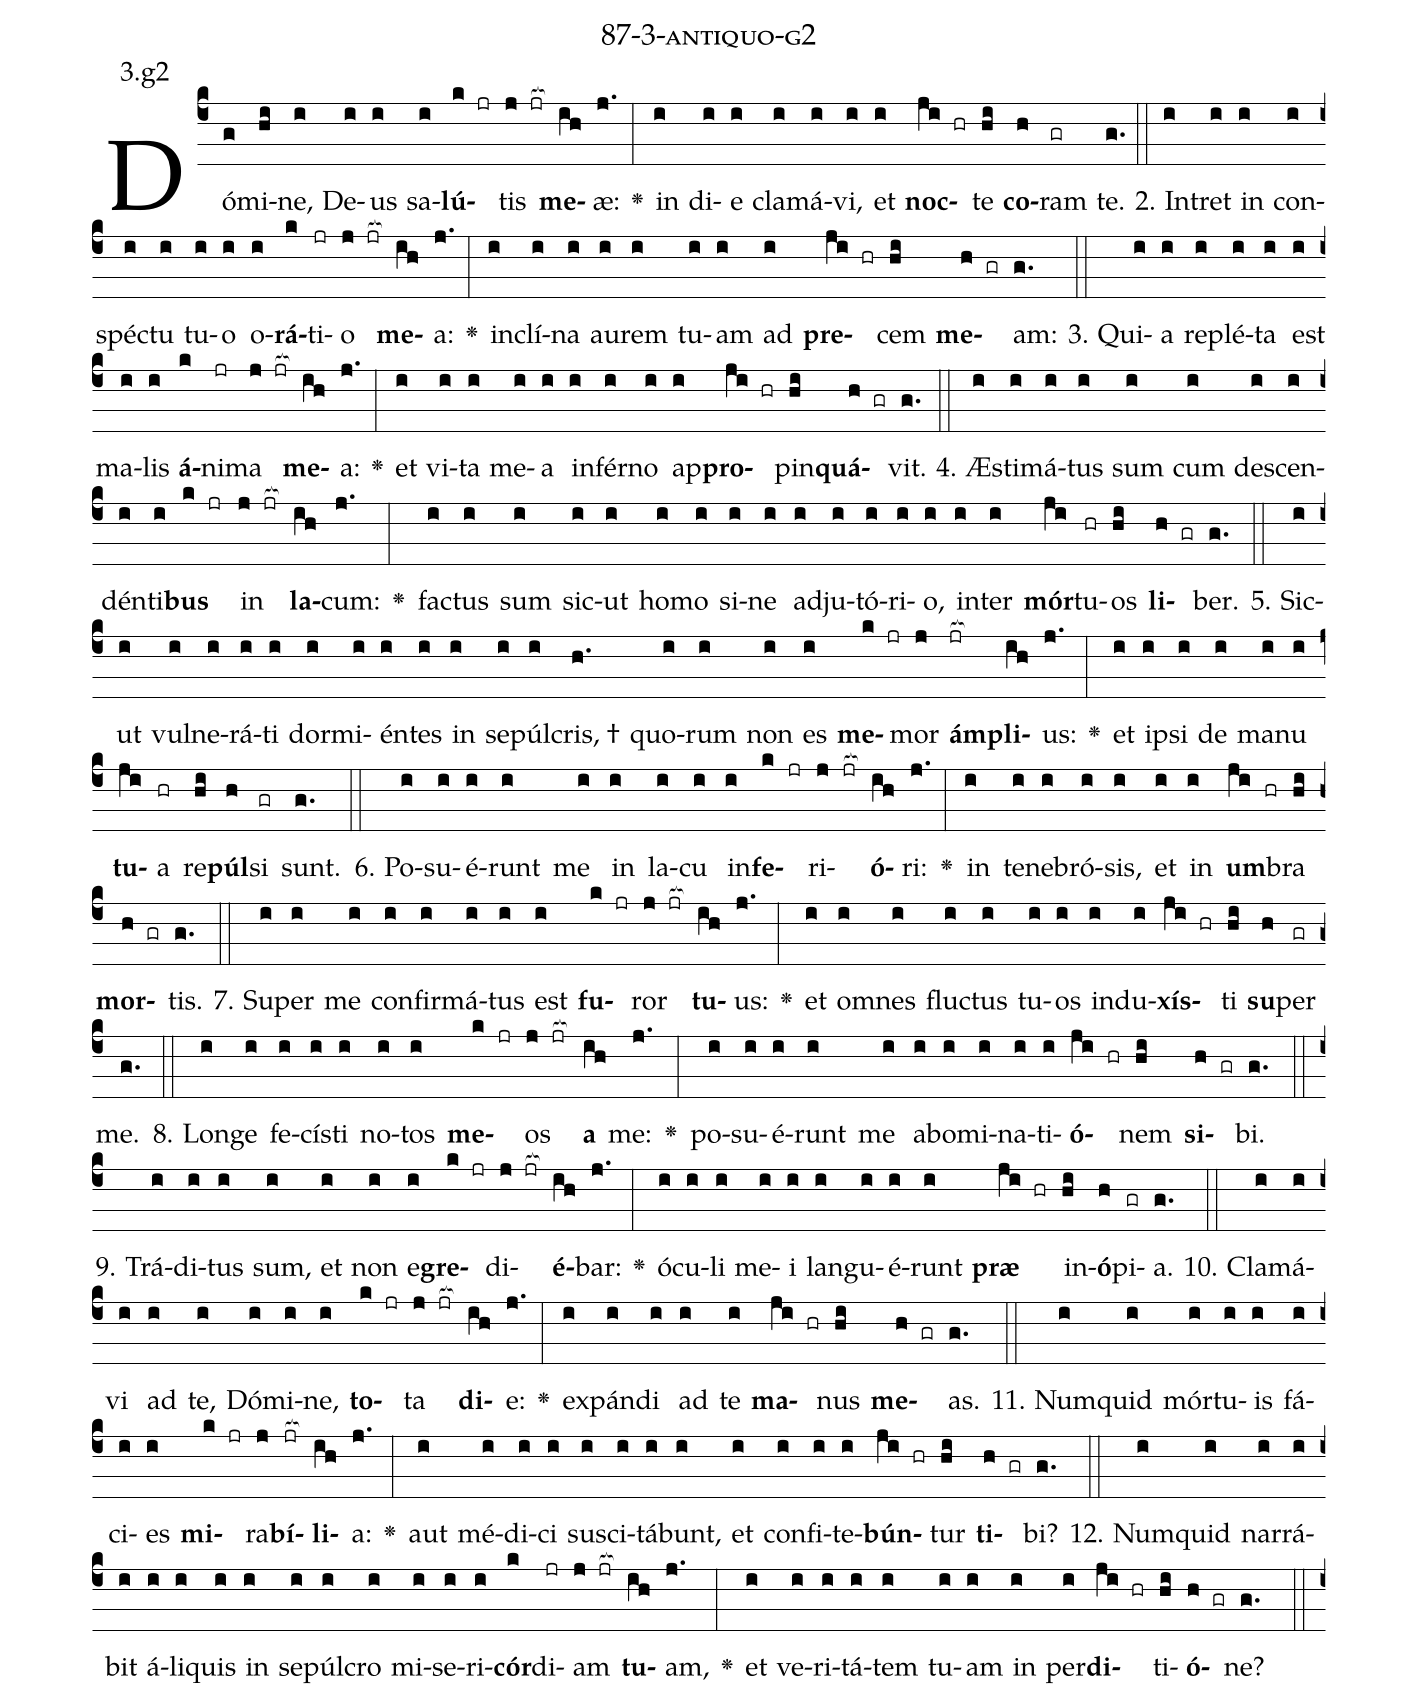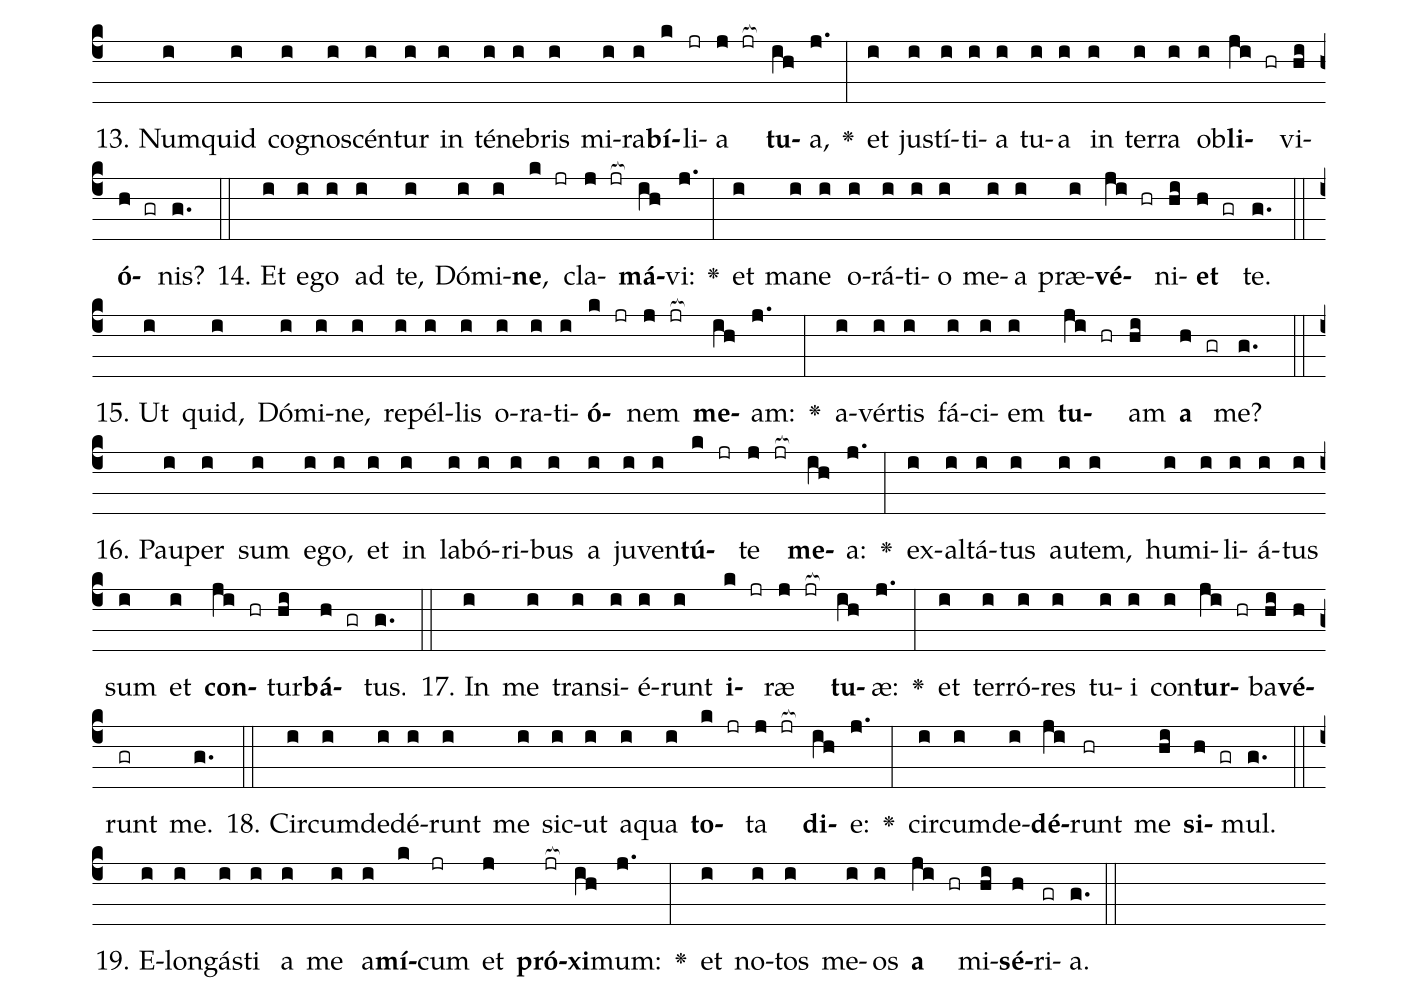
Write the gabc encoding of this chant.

name: 87-3-antiquo-g2;
annotation: 3.g2;
%%
(c4)Dó(g)mi(hi)ne,(i) De(i)us(i) sa(i)<b>lú</b>(k jr)tis(j jr[ocb:1{]) <b>me</b>(ih[ocb:0}])æ:(j.) <v>\greheightstar</v>(:) in(i) di(i)e(i) cla(i)má(i)vi,(i) et(i) <b>noc</b>(ji hr)te(hi) <b>co</b>(h)ram(gr) te.(g.) (::)
2. In(i)tret(i) in(i) con(i)spéc(i)tu(i) tu(i)o(i) o(i)<b>rá</b>(k)ti(jr)o(j jr[ocb:1{]) <b>me</b>(ih[ocb:0}])a:(j.) <v>\greheightstar</v>(:) in(i)clí(i)na(i) au(i)rem(i) tu(i)am(i) ad(i) <b>pre</b>(ji hr)cem(hi) <b>me</b>(h gr)am:(g.) (::)
3. Qui(i)a(i) re(i)plé(i)ta(i) est(i) ma(i)lis(i) <b>á</b>(k)ni(jr)ma(j jr[ocb:1{]) <b>me</b>(ih[ocb:0}])a:(j.) <v>\greheightstar</v>(:) et(i) vi(i)ta(i) me(i)a(i) in(i)fér(i)no(i) ap(i)<b>pro</b>(ji hr)pin(hi)<b>quá</b>(h gr)vit.(g.) (::)
4. Æs(i)ti(i)má(i)tus(i) sum(i) cum(i) de(i)scen(i)dén(i)ti(i)<b>bus</b>(k jr) in(j jr[ocb:1{]) <b>la</b>(ih[ocb:0}])cum:(j.) <v>\greheightstar</v>(:) fac(i)tus(i) sum(i) sic(i)ut(i) ho(i)mo(i) si(i)ne(i) ad(i)ju(i)tó(i)ri(i)o,(i) in(i)ter(i) <b>mór</b>(ji)tu(hr)os(hi) <b>li</b>(h gr)ber.(g.) (::)
5. Sic(i)ut(i) vul(i)ne(i)rá(i)ti(i) dor(i)mi(i)én(i)tes(i) in(i) se(i)púl(i)cris, †(h.) quo(i)rum(i) non(i) es(i) <b>me</b>(k jr)mor(j) <b>ám</b>(jr[ocb:1{])<b>pli</b>(ih[ocb:0}])us:(j.) <v>\greheightstar</v>(:) et(i) ip(i)si(i) de(i) ma(i)nu(i) <b>tu</b>(ji)a(hr) re(hi)<b>púl</b>(h)si(gr) sunt.(g.) (::)
6. Po(i)su(i)é(i)runt(i) me(i) in(i) la(i)cu(i) in(i)<b>fe</b>(k jr)ri(j jr[ocb:1{])<b>ó</b>(ih[ocb:0}])ri:(j.) <v>\greheightstar</v>(:) in(i) te(i)ne(i)bró(i)sis,(i) et(i) in(i) <b>um</b>(ji hr)bra(hi) <b>mor</b>(h gr)tis.(g.) (::)
7. Su(i)per(i) me(i) con(i)fir(i)má(i)tus(i) est(i) <b>fu</b>(k jr)ror(j jr[ocb:1{]) <b>tu</b>(ih[ocb:0}])us:(j.) <v>\greheightstar</v>(:) et(i) om(i)nes(i) fluc(i)tus(i) tu(i)os(i) in(i)du(i)<b>xís</b>(ji hr)ti(hi) <b>su</b>(h)per(gr) me.(g.) (::)
8. Lon(i)ge(i) fe(i)cís(i)ti(i) no(i)tos(i) <b>me</b>(k jr)os(j jr[ocb:1{]) <b>a</b>(ih[ocb:0}]) me:(j.) <v>\greheightstar</v>(:) po(i)su(i)é(i)runt(i) me(i) ab(i)o(i)mi(i)na(i)ti(i)<b>ó</b>(ji hr)nem(hi) <b>si</b>(h gr)bi.(g.) (::)
9. Trá(i)di(i)tus(i) sum,(i) et(i) non(i) e(i)<b>gre</b>(k jr)di(j jr[ocb:1{])<b>é</b>(ih[ocb:0}])bar:(j.) <v>\greheightstar</v>(:) ó(i)cu(i)li(i) me(i)i(i) lan(i)gu(i)é(i)runt(i) <b>præ</b>(ji hr) in(hi)<b>ó</b>(h)pi(gr)a.(g.) (::)
10. Cla(i)má(i)vi(i) ad(i) te,(i) Dó(i)mi(i)ne,(i) <b>to</b>(k jr)ta(j jr[ocb:1{]) <b>di</b>(ih[ocb:0}])e:(j.) <v>\greheightstar</v>(:) ex(i)pán(i)di(i) ad(i) te(i) <b>ma</b>(ji hr)nus(hi) <b>me</b>(h gr)as.(g.) (::)
11. Num(i)quid(i) mór(i)tu(i)is(i) fá(i)ci(i)es(i) <b>mi</b>(k jr)ra(j)<b>bí</b>(jr[ocb:1{])<b>li</b>(ih[ocb:0}])a:(j.) <v>\greheightstar</v>(:) aut(i) mé(i)di(i)ci(i) su(i)sci(i)tá(i)bunt,(i) et(i) con(i)fi(i)te(i)<b>bún</b>(ji hr)tur(hi) <b>ti</b>(h gr)bi?(g.) (::)
12. Num(i)quid(i) nar(i)rá(i)bit(i) á(i)li(i)quis(i) in(i) se(i)púl(i)cro(i) mi(i)se(i)ri(i)<b>cór</b>(k)di(jr)am(j jr[ocb:1{]) <b>tu</b>(ih[ocb:0}])am,(j.) <v>\greheightstar</v>(:) et(i) ve(i)ri(i)tá(i)tem(i) tu(i)am(i) in(i) per(i)<b>di</b>(ji hr)ti(hi)<b>ó</b>(h gr)ne?(g.) (::)
13. Num(i)quid(i) co(i)gno(i)scén(i)tur(i) in(i) té(i)ne(i)bris(i) mi(i)ra(i)<b>bí</b>(k)li(jr)a(j jr[ocb:1{]) <b>tu</b>(ih[ocb:0}])a,(j.) <v>\greheightstar</v>(:) et(i) jus(i)tí(i)ti(i)a(i) tu(i)a(i) in(i) ter(i)ra(i) ob(i)<b>li</b>(ji hr)vi(hi)<b>ó</b>(h gr)nis?(g.) (::)
14. Et(i) e(i)go(i) ad(i) te,(i) Dó(i)mi(i)<b>ne</b>,(k jr) cla(j jr[ocb:1{])<b>má</b>(ih[ocb:0}])vi:(j.) <v>\greheightstar</v>(:) et(i) ma(i)ne(i) o(i)rá(i)ti(i)o(i) me(i)a(i) præ(i)<b>vé</b>(ji hr)ni(hi)<b>et</b>(h gr) te.(g.) (::)
15. Ut(i) quid,(i) Dó(i)mi(i)ne,(i) re(i)pél(i)lis(i) o(i)ra(i)ti(i)<b>ó</b>(k jr)nem(j jr[ocb:1{]) <b>me</b>(ih[ocb:0}])am:(j.) <v>\greheightstar</v>(:) a(i)vér(i)tis(i) fá(i)ci(i)em(i) <b>tu</b>(ji hr)am(hi) <b>a</b>(h gr) me?(g.) (::)
16. Pau(i)per(i) sum(i) e(i)go,(i) et(i) in(i) la(i)bó(i)ri(i)bus(i) a(i) ju(i)ven(i)<b>tú</b>(k jr)te(j jr[ocb:1{]) <b>me</b>(ih[ocb:0}])a:(j.) <v>\greheightstar</v>(:) ex(i)al(i)tá(i)tus(i) au(i)tem,(i) hu(i)mi(i)li(i)á(i)tus(i) sum(i) et(i) <b>con</b>(ji hr)tur(hi)<b>bá</b>(h gr)tus.(g.) (::)
17. In(i) me(i) trans(i)i(i)é(i)runt(i) <b>i</b>(k jr)ræ(j jr[ocb:1{]) <b>tu</b>(ih[ocb:0}])æ:(j.) <v>\greheightstar</v>(:) et(i) ter(i)ró(i)res(i) tu(i)i(i) con(i)<b>tur</b>(ji hr)ba(hi)<b>vé</b>(h)runt(gr) me.(g.) (::)
18. Cir(i)cum(i)de(i)dé(i)runt(i) me(i) sic(i)ut(i) a(i)qua(i) <b>to</b>(k jr)ta(j jr[ocb:1{]) <b>di</b>(ih[ocb:0}])e:(j.) <v>\greheightstar</v>(:) cir(i)cum(i)de(i)<b>dé</b>(ji)runt(hr) me(hi) <b>si</b>(h gr)mul.(g.) (::)
19. E(i)lon(i)gás(i)ti(i) a(i) me(i) a(i)<b>mí</b>(k)cum(jr) et(j) <b>pró</b>(jr[ocb:1{])<b>xi</b>(ih[ocb:0}])mum:(j.) <v>\greheightstar</v>(:) et(i) no(i)tos(i) me(i)os(i) <b>a</b>(ji hr) mi(hi)<b>sé</b>(h)ri(gr)a.(g.) (::)
